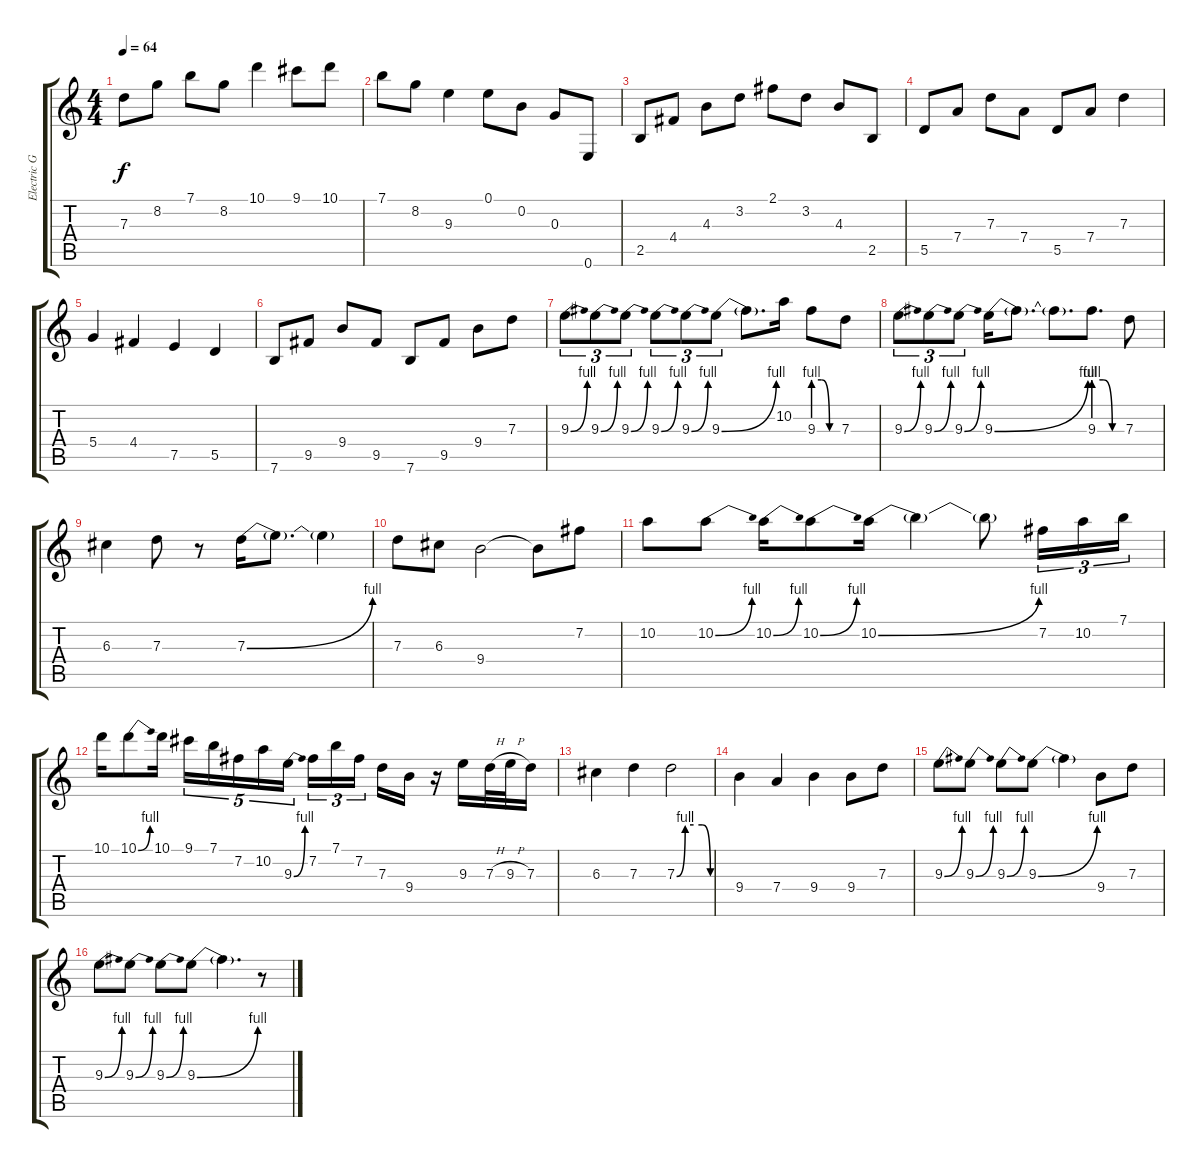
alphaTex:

\track ("Electric Guitar" "Electric G") {instrument electricguitarjazz}
\staff {score tabs}
\tuning (E4 B3 G3 D3 A2 E2) {hide}
\ts (4 4)
\tempo 64
\clef g2
\ks c
7.3.8{dy f} 8.2.8 7.1.8 8.2.8 10.1.4 9.1.8 10.1.8 |
7.1.8 8.2.8 9.3.4 0.1.8 0.2.8 0.3.8 0.6.8 |
2.5.8 4.4.8 4.3.8 3.2.8 2.1.8 3.2.8 4.3.8 2.5.8 |
5.5.8 7.4.8 7.3.8 7.4.8 5.5.8 7.4.8 7.3.4 |
5.4.4 4.4.4 7.5.4 5.5.4 |
7.6.8 9.5.8 9.4.8 9.5.8 7.6.8 9.5.8 9.4.8 7.3.8 |
9.3{be (bend 0 0 60 4)}.8{tu (3 2)} 9.3{be (bend 0 0 60 4)}.8{tu (3 2)} 9.3{be (bend 0 0 60 4)}.8{tu (3 2)} 9.3{be (bend 0 0 60 4)}.8{tu (3 2)} 9.3{be (bend 0 0 60 4)}.8{tu (3 2)} 9.3{be (bend 0 0 60 4)}.8{tu (3 2)} 9.3{t}.8{d} 10.2.16 9.3{be (custom 0 4 20 4 40 0 60 0)}.8 7.3.8 |
9.3{be (bend 0 0 60 4)}.8{tu (3 2)} 9.3{be (bend 0 0 60 4)}.8{tu (3 2)} 9.3{be (bend 0 0 60 4)}.8{tu (3 2)} 9.3{be (bend 0 0 60 4)}.16 9.3{t}.8{d} 9.3{t}.8{d} 9.3{be (custom 0 4 20 4 40 0 60 0)}.8{d} 7.3.8 |
6.3.4 7.3.8 r.8 7.3{be (bend 0 0 60 4)}.16 7.3{t}.8{d} 7.3{t}.4 |
7.3.8 6.3.8 9.4.2 9.4{t}.8 7.2.8 |
10.2.8 10.2{be (bend 0 0 60 4)}.8 10.2{be (bend 0 0 60 4)}.16 10.2{be (bend 0 0 60 4)}.8 10.2{be (bend 0 0 60 4)}.16 10.2{t}.4 10.2{t}.8 7.2.16{tu (3 2)} 10.2.16{tu (3 2)} 7.1.16{tu (3 2)} |
10.1.16 10.1{be (bend 0 0 60 4)}.8 10.1.16 9.1.16{tu (5 4)} 7.1.16{tu (5 4)} 7.2.16{tu (5 4)} 10.2.16{tu (5 4)} 9.3{be (bend 0 0 60 4)}.16{tu (5 4)} 7.2.16{tu (3 2)} 7.1.16{tu (3 2)} 7.2.16{tu (3 2) beam splitsecondary} 7.3.16 9.4.16 r.16 9.3.16 7.3{h}.32 9.3{h}.32 7.3.16 |
6.3.4 7.3.4 7.3{be (custom 0 0 15 4 30 4 45 4 60 0)}.2 |
9.4.4 7.4.4 9.4.4 9.4.8 7.3.8 |
9.3{be (bend 0 0 60 4)}.8 9.3{be (bend 0 0 60 4)}.8 9.3{be (bend 0 0 60 4)}.8 9.3{be (bend 0 0 60 4)}.8 9.3{t}.4 9.4.8 7.3.8 |
9.3{be (bend 0 0 60 4)}.8 9.3{be (bend 0 0 60 4)}.8 9.3{be (bend 0 0 60 4)}.8 9.3{be (bend 0 0 60 4)}.8 9.3{t}.4{d} r.8
